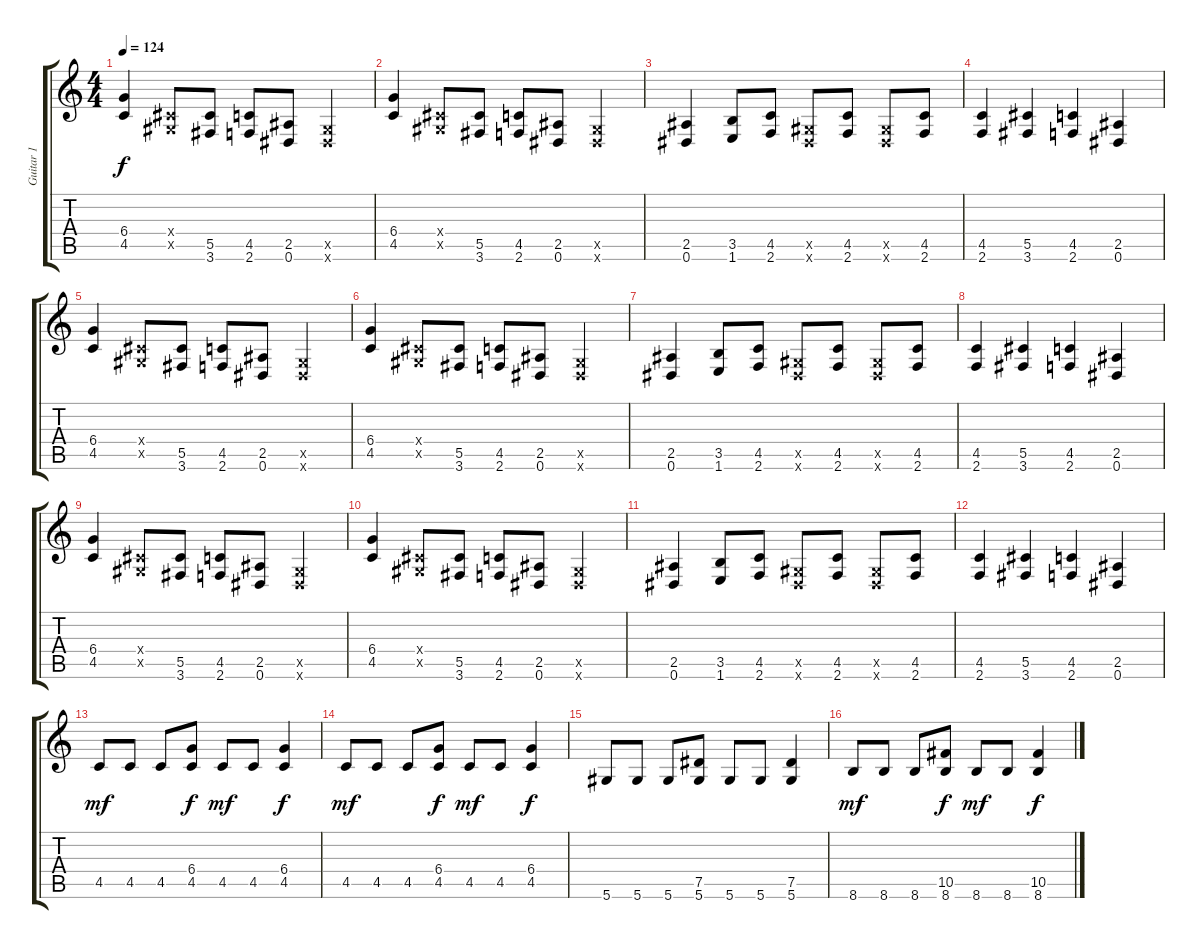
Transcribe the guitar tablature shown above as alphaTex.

\track ("Guitar 1" "Guitar 1") {instrument distortionguitar}
\staff {score tabs}
\tuning (Eb4 Bb3 Gb3 Db3 Ab2 Eb2) {hide}
\ts (4 4)
\tempo 124
\clef g2
\ks c
(6.4 4.5).4{dy f instrument distortionguitar} (0.4{x} 0.5{x}).8 (5.5 3.6).8 (4.5 2.6).8 (2.5 0.6).8 (0.5{x} 0.6{x}).4 |
(6.4 4.5).4 (0.4{x} 0.5{x}).8 (5.5 3.6).8 (4.5 2.6).8 (2.5 0.6).8 (0.5{x} 0.6{x}).4 |
(2.5 0.6).4 (3.5 1.6).8 (4.5 2.6).8 (0.5{x} 0.6{x}).8 (4.5 2.6).8 (0.5{x} 0.6{x}).8 (4.5 2.6).8 |
(4.5 2.6).4 (5.5 3.6).4 (4.5 2.6).4 (2.5 0.6).4 |
(6.4 4.5).4 (0.4{x} 0.5{x}).8 (5.5 3.6).8 (4.5 2.6).8 (2.5 0.6).8 (0.5{x} 0.6{x}).4 |
(6.4 4.5).4 (0.4{x} 0.5{x}).8 (5.5 3.6).8 (4.5 2.6).8 (2.5 0.6).8 (0.5{x} 0.6{x}).4 |
(2.5 0.6).4 (3.5 1.6).8 (4.5 2.6).8 (0.5{x} 0.6{x}).8 (4.5 2.6).8 (0.5{x} 0.6{x}).8 (4.5 2.6).8 |
(4.5 2.6).4 (5.5 3.6).4 (4.5 2.6).4 (2.5 0.6).4 |
(6.4 4.5).4 (0.4{x} 0.5{x}).8 (5.5 3.6).8 (4.5 2.6).8 (2.5 0.6).8 (0.5{x} 0.6{x}).4 |
(6.4 4.5).4 (0.4{x} 0.5{x}).8 (5.5 3.6).8 (4.5 2.6).8 (2.5 0.6).8 (0.5{x} 0.6{x}).4 |
(2.5 0.6).4 (3.5 1.6).8 (4.5 2.6).8 (0.5{x} 0.6{x}).8 (4.5 2.6).8 (0.5{x} 0.6{x}).8 (4.5 2.6).8 |
(4.5 2.6).4 (5.5 3.6).4 (4.5 2.6).4 (2.5 0.6).4 |
4.5.8{dy mf} 4.5.8 4.5.8 (6.4 4.5).8{dy f} 4.5.8{dy mf} 4.5.8 (6.4 4.5).4{dy f} |
4.5.8{dy mf} 4.5.8 4.5.8 (6.4 4.5).8{dy f} 4.5.8{dy mf} 4.5.8 (6.4 4.5).4{dy f} |
5.6.8 5.6.8 5.6.8 (7.5 5.6).8 5.6.8 5.6.8 (7.5 5.6).4 |
8.6.8{dy mf} 8.6.8 8.6.8 (10.5 8.6).8{dy f} 8.6.8{dy mf} 8.6.8 (10.5 8.6).4{dy f}
